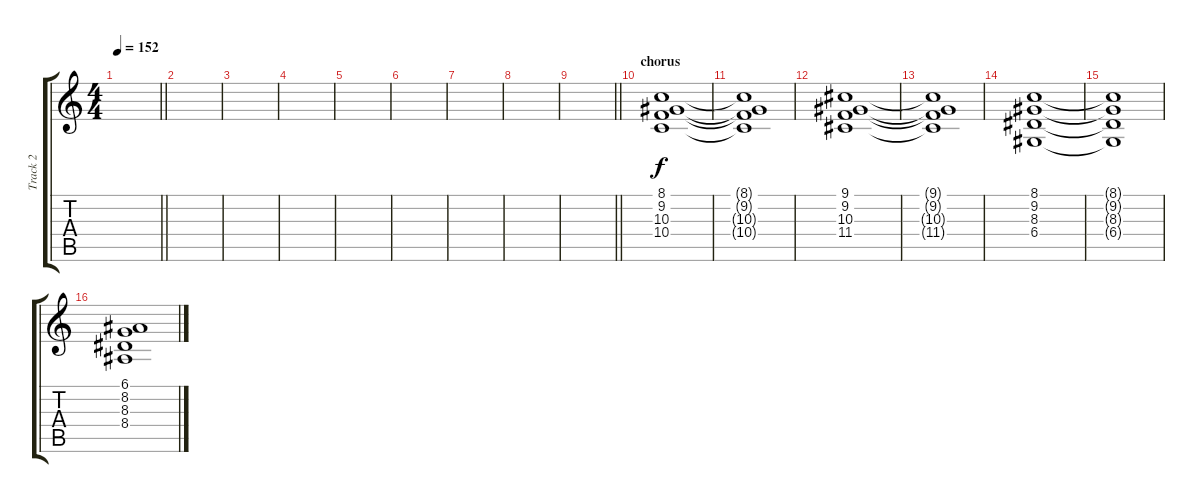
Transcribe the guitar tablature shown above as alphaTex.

\track ("Track 2" "Track 2") {instrument stringensemble2}
\staff {score tabs}
\tuning (E4 B3 G3 D3 A2 E2) {hide}
\ts (4 4)
\tempo 152
\clef g2
\barLineRight lightlight
\ks c
|
|
|
|
|
|
|
|
\barLineRight lightlight
|
\section ("" "chorus")
(8.1 9.2 10.3 10.4).1 |
(8.1{t} 9.2{t} 10.3{t} 10.4{t}).1 |
(9.1 9.2 10.3 11.4).1 |
(9.1{t} 9.2{t} 10.3{t} 11.4{t}).1 |
(8.1 9.2 8.3 6.4).1 |
(8.1{t} 9.2{t} 8.3{t} 6.4{t}).1 |
(6.1 8.2 8.3 8.4).1
